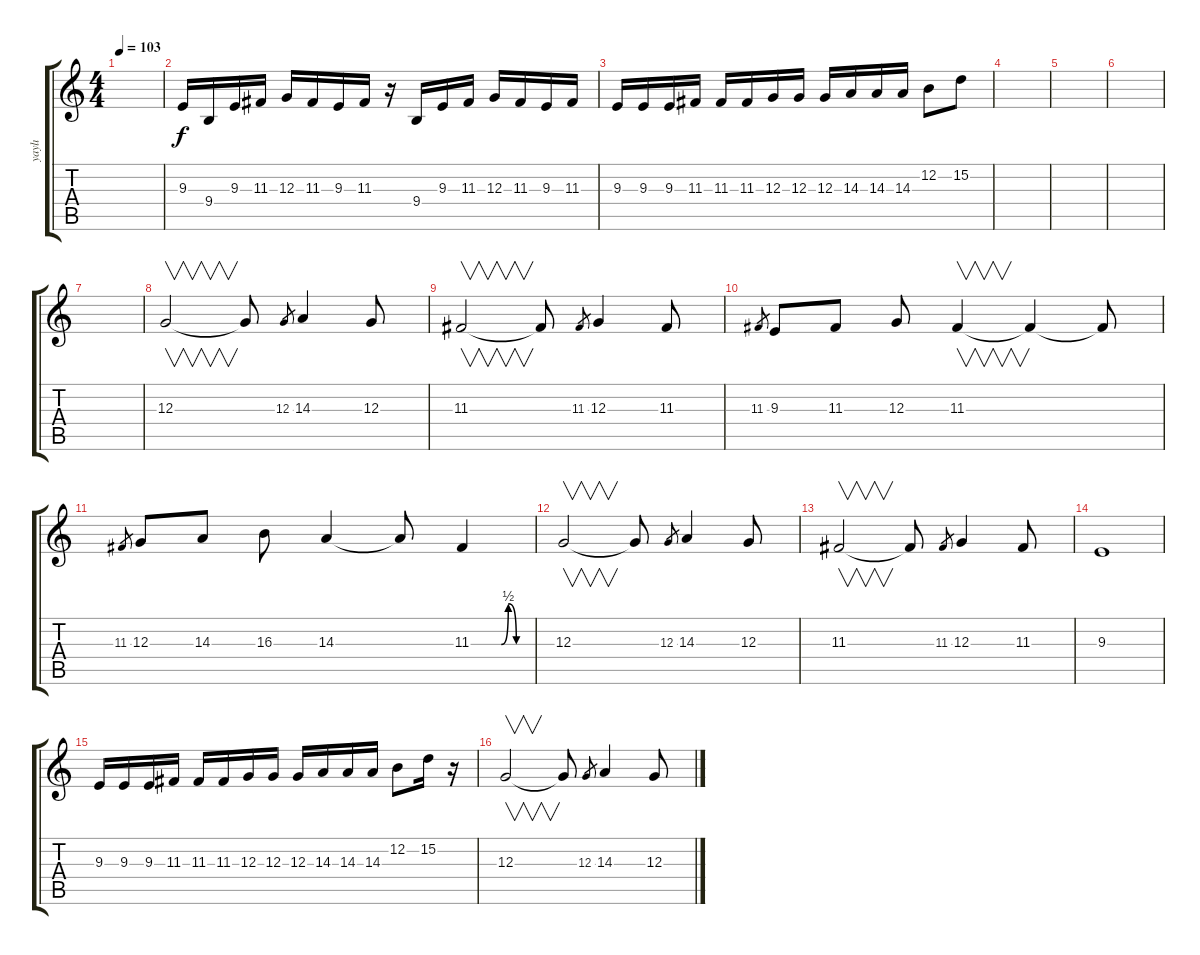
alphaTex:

\track ("yaylı" "yaylı") {instrument altosax}
\staff {score tabs}
\tuning (E4 B3 G3 D3 A2 E2) {hide}
\ts (4 4)
\tempo 103
\clef g2
\ks c
|
9.3.16 9.4.16 9.3.16 11.3.16 12.3.16 11.3.16 9.3.16 11.3.16 r.16 9.4.16 9.3.16 11.3.16 12.3.16 11.3.16 9.3.16 11.3.16 |
9.3.16 9.3.16 9.3.16 11.3.16 11.3.16 11.3.16 12.3.16 12.3.16 12.3.16 14.3.16 14.3.16 14.3.16 12.2.8 15.2.8 |
|
|
|
|
12.3.2{v} 12.3{t}.8 12.3.8{gr} 14.3.4 12.3.8 |
11.3.2{v} 11.3{t}.8 11.3.8{gr} 12.3.4 11.3.8 |
11.3.8{gr} 9.3.8 11.3.8 12.3.8 11.3.4{v} 11.3{t}.4 11.3{t}.8 |
11.3.8{gr} 12.3.8 14.3.8 16.3.8 14.3.4 14.3{t}.8 11.3{be (custom 0 0 15 0 30 0 37 2 45 0 60 0)}.4 |
12.3.2{v} 12.3{t}.8 12.3.8{gr} 14.3.4 12.3.8 |
11.3.2{v} 11.3{t}.8 11.3.8{gr} 12.3.4 11.3.8 |
9.3.1 |
9.3.16 9.3.16 9.3.16 11.3.16 11.3.16 11.3.16 12.3.16 12.3.16 12.3.16 14.3.16 14.3.16 14.3.16 12.2.8 15.2.16 r.16 |
12.3.2{v} 12.3{t}.8 12.3.8{gr} 14.3.4 12.3.8
